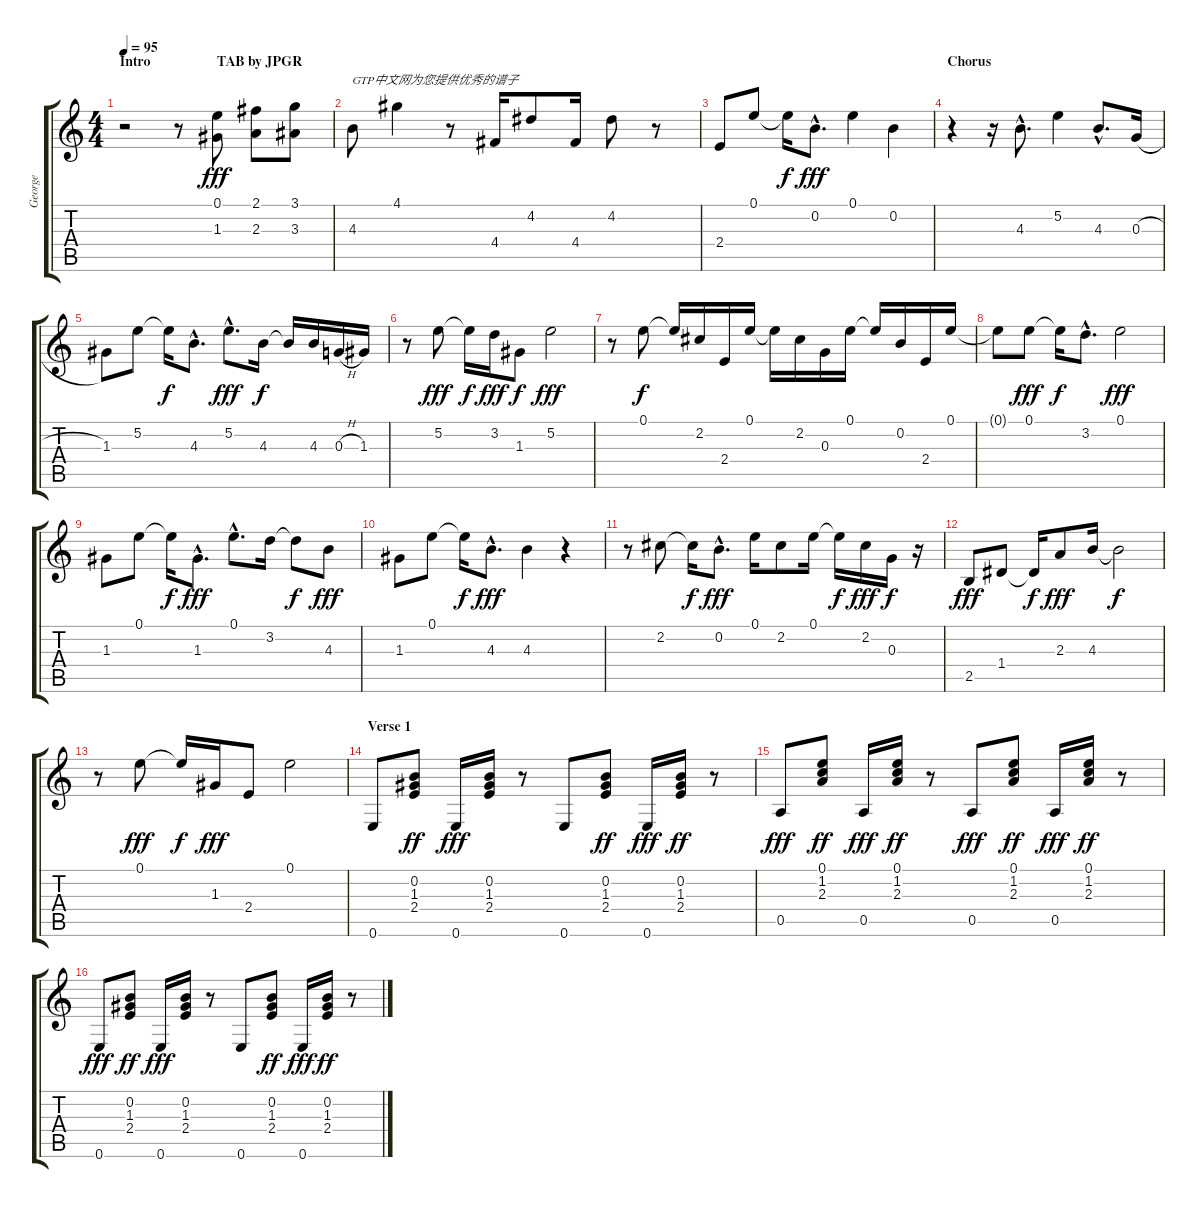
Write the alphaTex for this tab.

\track ("George" "George") {instrument electricguitarmuted}
\staff {score tabs}
\tuning (E4 B3 G3 D3 A2 E2) {hide}
\ts (4 4)
\section ("" "Intro                   TAB by JPGR")
\tempo 95
\clef g2
\ks c
r.2{dy fff instrument electricguitarmuted} r.8 (0.1 1.3).8 (2.1 2.3).8 (3.1 3.3).8 |
4.3.8{txt "GTP中文网为您提供优秀的谱子"} 4.1.4 r.8 4.4.16 4.2.8 4.4.16 4.2.8 r.8 |
2.4.8 0.1.8 0.1{t}.16{dy f} 0.2{hac}.8{d dy fff} 0.1.4 0.2.4 |
\section ("" "Chorus")
r.4 r.16 4.3{hac}.8{d} 5.2.4 4.3{hac}.8{d} 0.3{h}.16 |
1.3.8 5.2.8 5.2{t}.16{dy f} 4.3{hac}.8{d} 5.2{hac}.8{d dy fff} 4.3.16{dy f} 4.3{t}.16 4.3.16 0.3{h}.16 1.3.16 |
r.8 5.2.8{dy fff} 5.2{t}.16{dy f} 3.2.16{dy fff} 1.3.8{dy f} 5.2.2{dy fff} |
r.8 0.1.8{dy f} 0.1{t}.16 2.2.16 2.4.16 0.1.16 0.1{t}.16 2.2.16 0.3.16 0.1.16 0.1{t}.16 0.2.16 2.4.16 0.1.16 |
0.1{t}.8 0.1.8{dy fff} 0.1{t}.16{dy f} 3.2{hac}.8{d} 0.1.2{dy fff} |
1.3.8 0.1.8 0.1{t}.16{dy f} 1.3{hac}.8{d dy fff} 0.1{hac}.8{d} 3.2.16 3.2{t}.8{dy f} 4.3.8{dy fff} |
1.3.8 0.1.8 0.1{t}.16{dy f} 4.3{hac}.8{d dy fff} 4.3.4 r.4 |
r.8 2.2.8 2.2{t}.16{dy f} 0.2{hac}.8{d dy fff} 0.1.16 2.2.8 0.1.16 0.1{t}.16{dy f} 2.2.16{dy fff} 0.3.16{dy f} r.16 |
2.5.8{dy fff} 1.4.8 1.4{t}.16{dy f} 2.3.8{dy fff} 4.3.16 4.3{t}.2{dy f} |
r.8 0.1.8{dy fff} 0.1{t}.16{dy f} 1.3.16{dy fff} 2.4.8 0.1.2 |
\section ("" "Verse 1")
0.6.8{volume 11} (0.2 1.3 2.4).8{dy ff} 0.6.16{dy fff} (0.2 1.3 2.4).16 r.8 0.6.8 (0.2 1.3 2.4).8{dy ff} 0.6.16{dy fff} (0.2 1.3 2.4).16{dy ff} r.8 |
0.5.8{dy fff} (0.1 1.2 2.3).8{dy ff} 0.5.16{dy fff} (0.1 1.2 2.3).16{dy ff} r.8 0.5.8{dy fff} (0.1 1.2 2.3).8{dy ff} 0.5.16{dy fff} (0.1 1.2 2.3).16{dy ff} r.8 |
0.6.8{dy fff} (0.2 1.3 2.4).8{dy ff} 0.6.16{dy fff} (0.2 1.3 2.4).16 r.8 0.6.8 (0.2 1.3 2.4).8{dy ff} 0.6.16{dy fff} (0.2 1.3 2.4).16{dy ff} r.8
